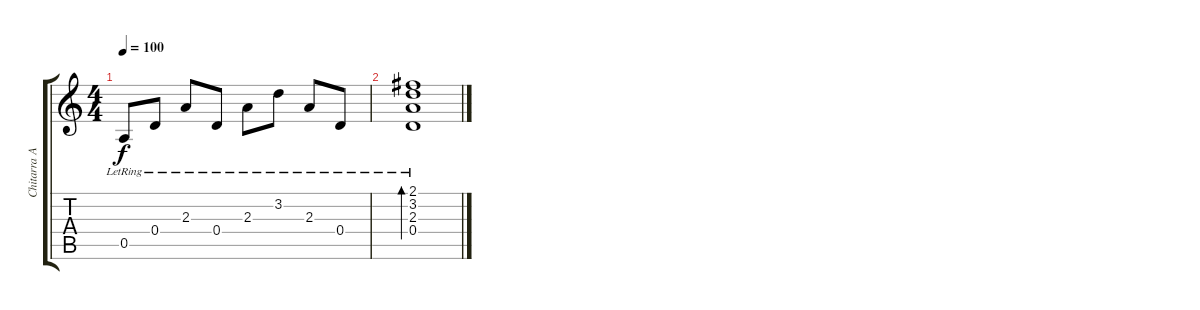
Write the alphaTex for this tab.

\track ("Chitarra Acustica 2" "Chitarra A") {instrument acousticguitarsteel}
\staff {score tabs}
\tuning (E4 B3 G3 D3 A2 E2) {hide}
\ts (4 4)
\tempo 100
\clef g2
\ks c
0.5{lr}.8{dy f} 0.4{lr}.8 2.3{lr}.8 0.4{lr}.8 2.3{lr}.8 3.2{lr}.8 2.3{lr}.8 0.4{lr}.8 |
(2.1{lr} 3.2{lr} 2.3{lr} 0.4{lr}).1{bd 240}
